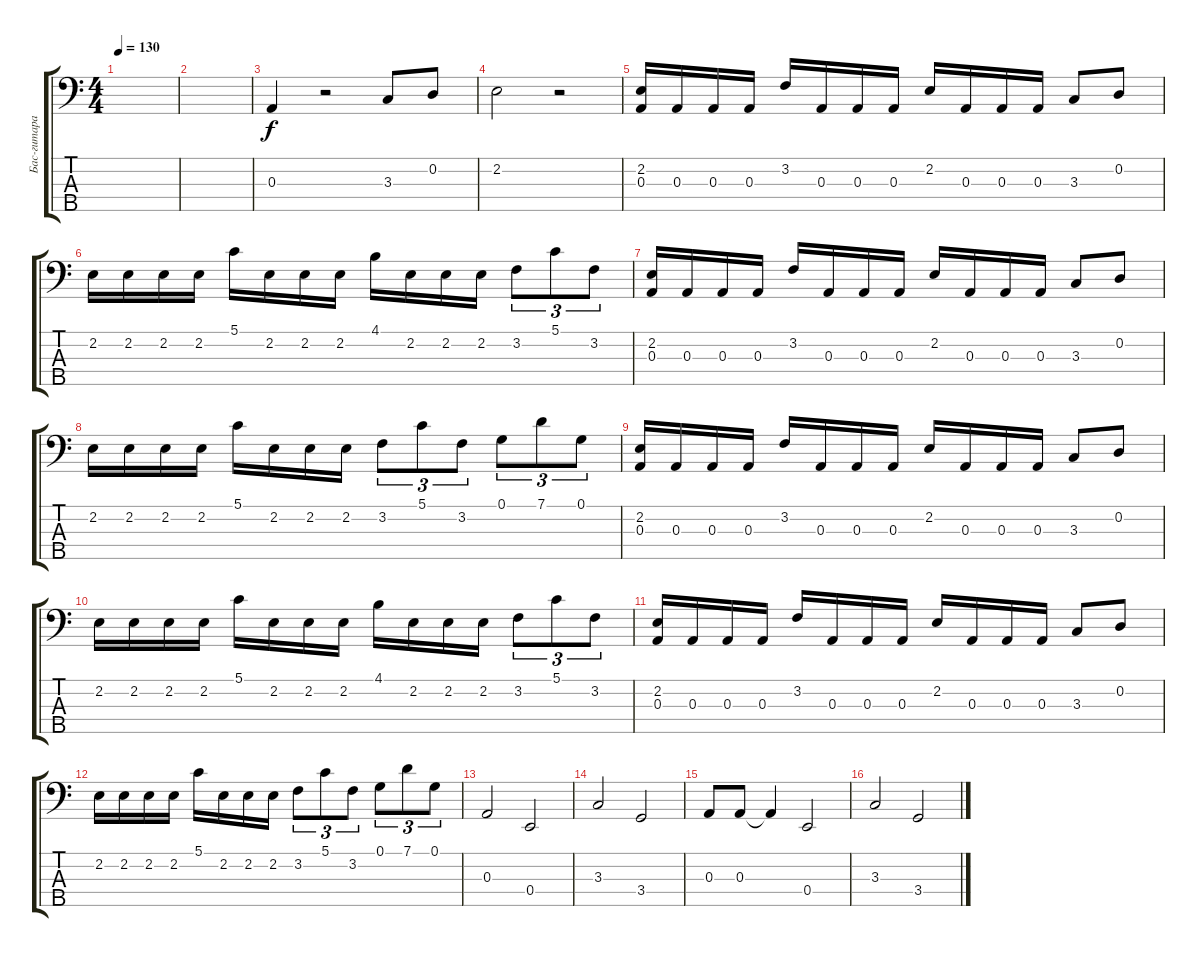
\track ("Бас-гитара (Нагаш)" "Бас-гитара") {instrument electricbassfinger}
\staff {score tabs}
\tuning (G2 D2 A1 E1 B0) {hide}
\ts (4 4)
\tempo 130
\clef f4
\ks c
|
|
0.3.4 r.2 3.3.8 0.2.8 |
2.2.2 r.2 |
(2.2 0.3).16 0.3.16 0.3.16 0.3.16 3.2.16 0.3.16 0.3.16 0.3.16 2.2.16 0.3.16 0.3.16 0.3.16 3.3.8 0.2.8 |
2.2.16 2.2.16 2.2.16 2.2.16 5.1.16 2.2.16 2.2.16 2.2.16 4.1.16 2.2.16 2.2.16 2.2.16 3.2.8{tu (3 2)} 5.1.8{tu (3 2)} 3.2.8{tu (3 2)} |
(2.2 0.3).16 0.3.16 0.3.16 0.3.16 3.2.16 0.3.16 0.3.16 0.3.16 2.2.16 0.3.16 0.3.16 0.3.16 3.3.8 0.2.8 |
2.2.16 2.2.16 2.2.16 2.2.16 5.1.16 2.2.16 2.2.16 2.2.16 3.2.8{tu (3 2)} 5.1.8{tu (3 2)} 3.2.8{tu (3 2)} 0.1.8{tu (3 2)} 7.1.8{tu (3 2)} 0.1.8{tu (3 2)} |
(2.2 0.3).16 0.3.16 0.3.16 0.3.16 3.2.16 0.3.16 0.3.16 0.3.16 2.2.16 0.3.16 0.3.16 0.3.16 3.3.8 0.2.8 |
2.2.16 2.2.16 2.2.16 2.2.16 5.1.16 2.2.16 2.2.16 2.2.16 4.1.16 2.2.16 2.2.16 2.2.16 3.2.8{tu (3 2)} 5.1.8{tu (3 2)} 3.2.8{tu (3 2)} |
(2.2 0.3).16 0.3.16 0.3.16 0.3.16 3.2.16 0.3.16 0.3.16 0.3.16 2.2.16 0.3.16 0.3.16 0.3.16 3.3.8 0.2.8 |
2.2.16 2.2.16 2.2.16 2.2.16 5.1.16 2.2.16 2.2.16 2.2.16 3.2.8{tu (3 2)} 5.1.8{tu (3 2)} 3.2.8{tu (3 2)} 0.1.8{tu (3 2)} 7.1.8{tu (3 2)} 0.1.8{tu (3 2)} |
0.3.2 0.4.2 |
3.3.2 3.4.2 |
0.3.8 0.3.8 0.3{t}.4 0.4.2 |
3.3.2 3.4.2
